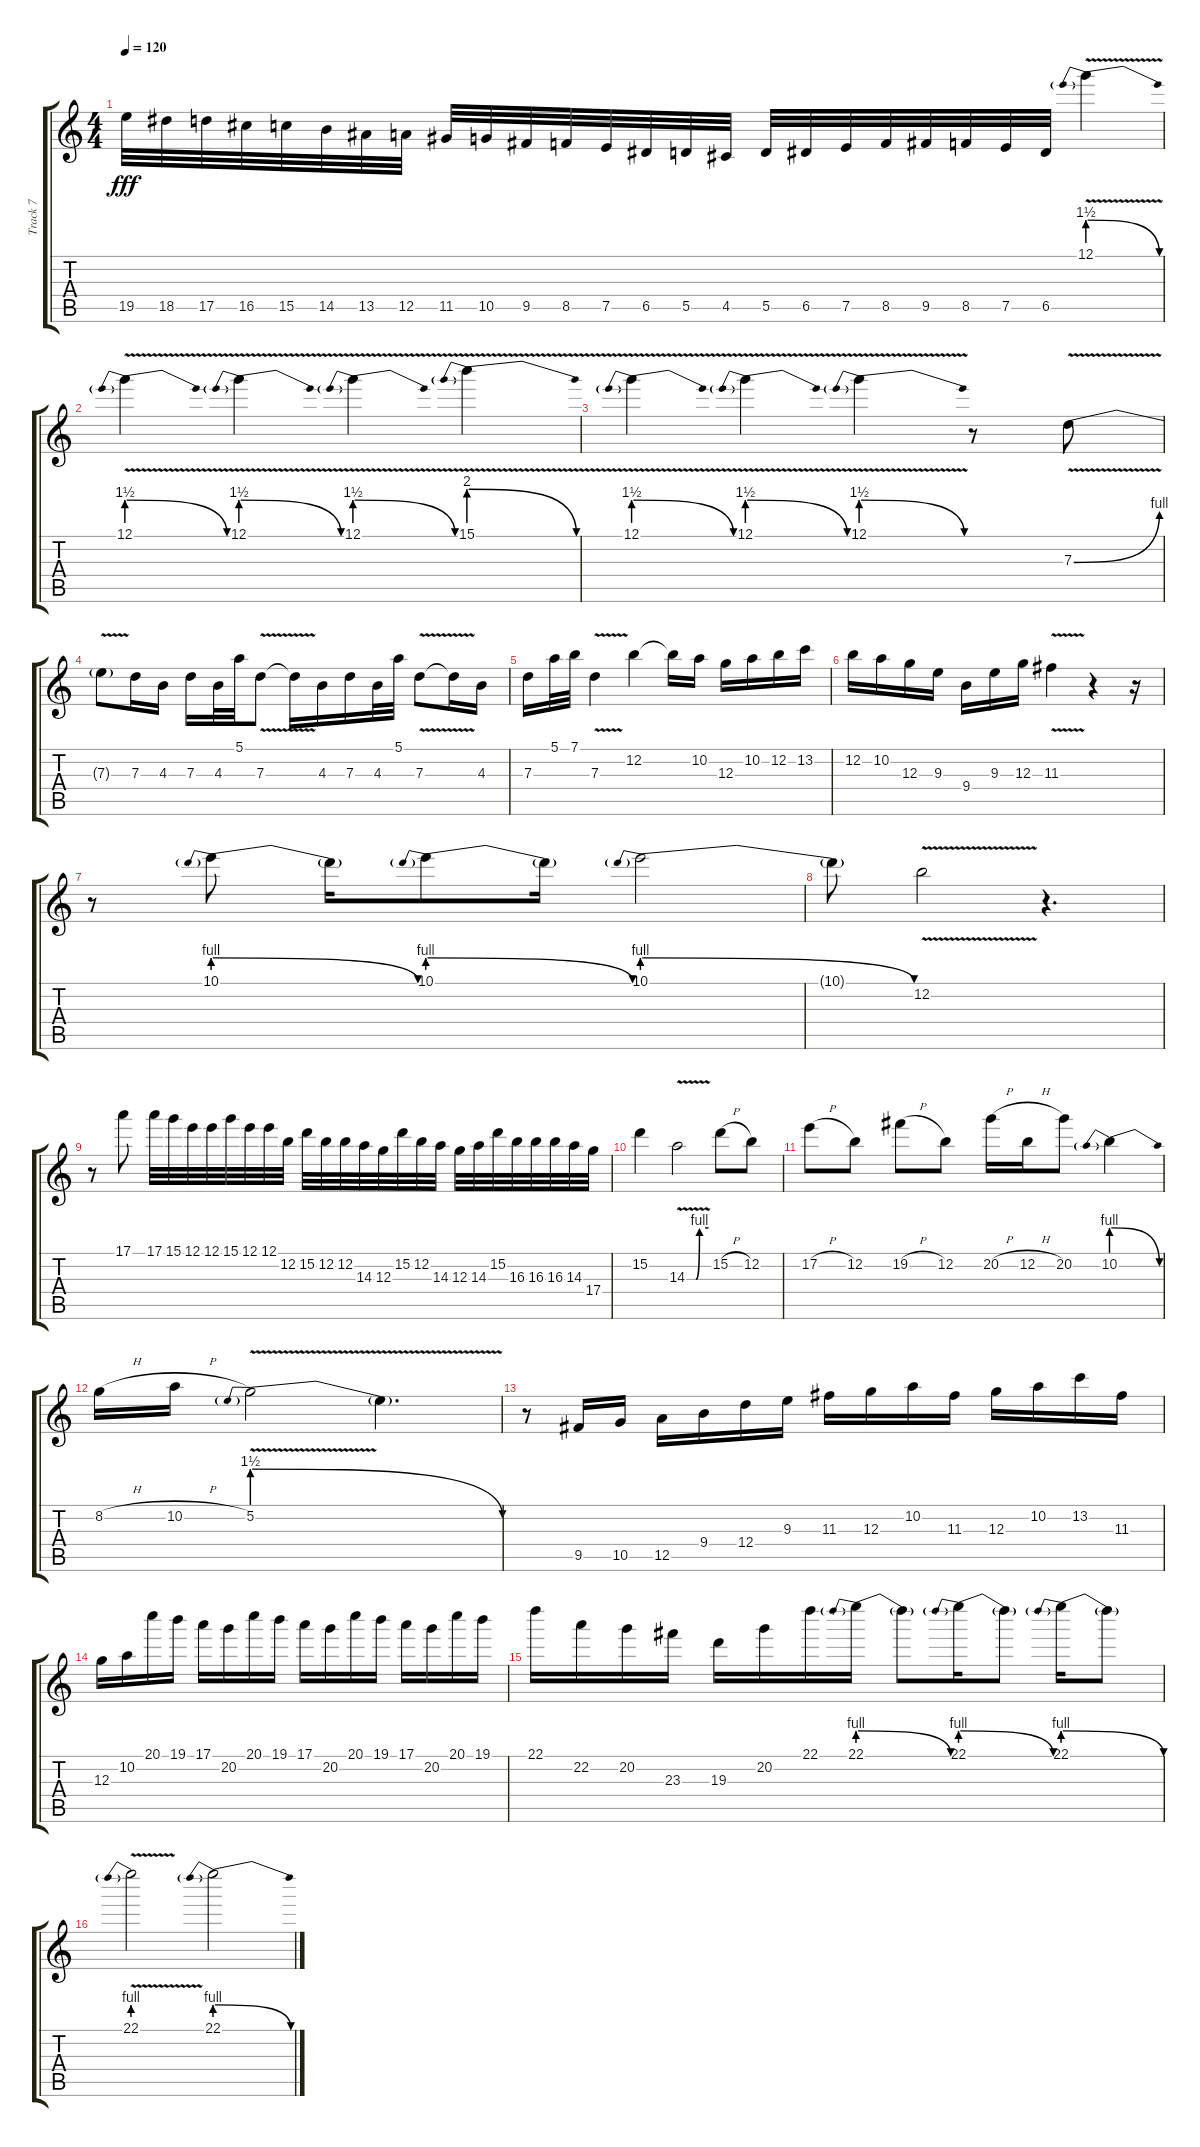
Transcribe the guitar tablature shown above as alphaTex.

\track ("Track 7" "Track 7") {instrument overdrivenguitar}
\staff {score tabs}
\tuning (E4 B3 G3 D3 A2 E2) {hide}
\ts (4 4)
\tempo 120
\clef g2
\ks c
19.5.32{dy fff} 18.5.32 17.5.32 16.5.32 15.5.32 14.5.32 13.5.32 12.5.32 11.5.32 10.5.32 9.5.32 8.5.32 7.5.32 6.5.32 5.5.32 4.5.32 5.5.32 6.5.32 7.5.32 8.5.32 9.5.32 8.5.32 7.5.32 6.5.32 12.1{be (prebendrelease 0 6 60 0) v}.4 |
12.1{be (prebendrelease 0 6 60 0) v}.4 12.1{be (prebendrelease 0 6 60 0) v}.4 12.1{be (prebendrelease 0 6 60 0) v}.4 15.1{be (prebendrelease 0 8 60 0) v}.4 |
12.1{be (prebendrelease 0 6 60 0) v}.4 12.1{be (prebendrelease 0 6 60 0) v}.4 12.1{be (prebendrelease 0 6 60 0) v}.4 r.8 7.3{be (bend 0 0 60 4) v}.8 |
7.3{t}.8 7.3.16 4.3.16 7.3.16 4.3.32 5.1.32 7.3{v}.8 7.3{t}.16 4.3.16 7.3.16 4.3.32 5.1.32 7.3{v}.8 7.3{t}.16 4.3.16 |
7.3.16 5.1.32 7.1.32 7.3{v}.4 12.2.4 12.2{t}.16 10.2.16 12.3.16 10.2.16 12.2.16 13.2.16 |
12.2.16 10.2.16 12.3.16 9.3.16 9.4.16 9.3.16 12.3.16 11.3{v}.4 r.4 r.16 |
r.8 10.1{be (prebendrelease 0 4 60 0)}.8 10.1{t}.16 10.1{be (prebendrelease 0 4 60 0)}.8 10.1{t}.16 10.1{be (prebendrelease 0 4 60 0)}.2 |
10.1{t}.8 12.2{v}.2 r.4{d} |
r.8 17.1.8 17.1.32 15.1.32 12.1.32 12.1.32 15.1.32 12.1.32 12.1.32 12.2.32 15.2.32 12.2.32 12.2.32 14.3.32 12.3.32 15.2.32 12.2.32 14.3.32 12.3.32 14.3.32 15.2.32 16.3.32 16.3.32 16.3.32 14.3.32 17.4.32 |
15.2.4 14.3{be (custom 0 0 25 0 35 4 60 4) v}.2 15.2{h}.8 12.2.8 |
17.2{h}.8 12.2.8 19.2{h}.8 12.2.8 20.2{h}.16 12.2{h}.16 20.2.8 10.2{be (prebendrelease 0 4 60 0)}.4 |
8.2{h}.16 10.2{h}.16 5.2{be (prebendrelease 0 6 60 0) v}.2 5.2{t}.4{d} |
r.8 9.5.16 10.5.16 12.5.16 9.4.16 12.4.16 9.3.16 11.3.16 12.3.16 10.2.16 11.3.16 12.3.16 10.2.16 13.2.16 11.3.16 |
12.3.16 10.2.16 20.1.16 19.1.16 17.1.16 20.2.16 20.1.16 19.1.16 17.1.16 20.2.16 20.1.16 19.1.16 17.1.16 20.2.16 20.1.16 19.1.16 |
22.1.16 22.2.16 20.2.16 23.3.16 19.3.16 20.2.16 22.1.16 22.1{be (prebendrelease 0 4 60 0)}.16 22.1{t}.8 22.1{be (prebendrelease 0 4 60 0)}.16 22.1{t}.8 22.1{be (prebendrelease 0 4 60 0)}.16 22.1{t}.8 |
22.1{be (prebend 0 4 60 4) v}.2 22.1{be (prebendrelease 0 4 60 0)}.2
